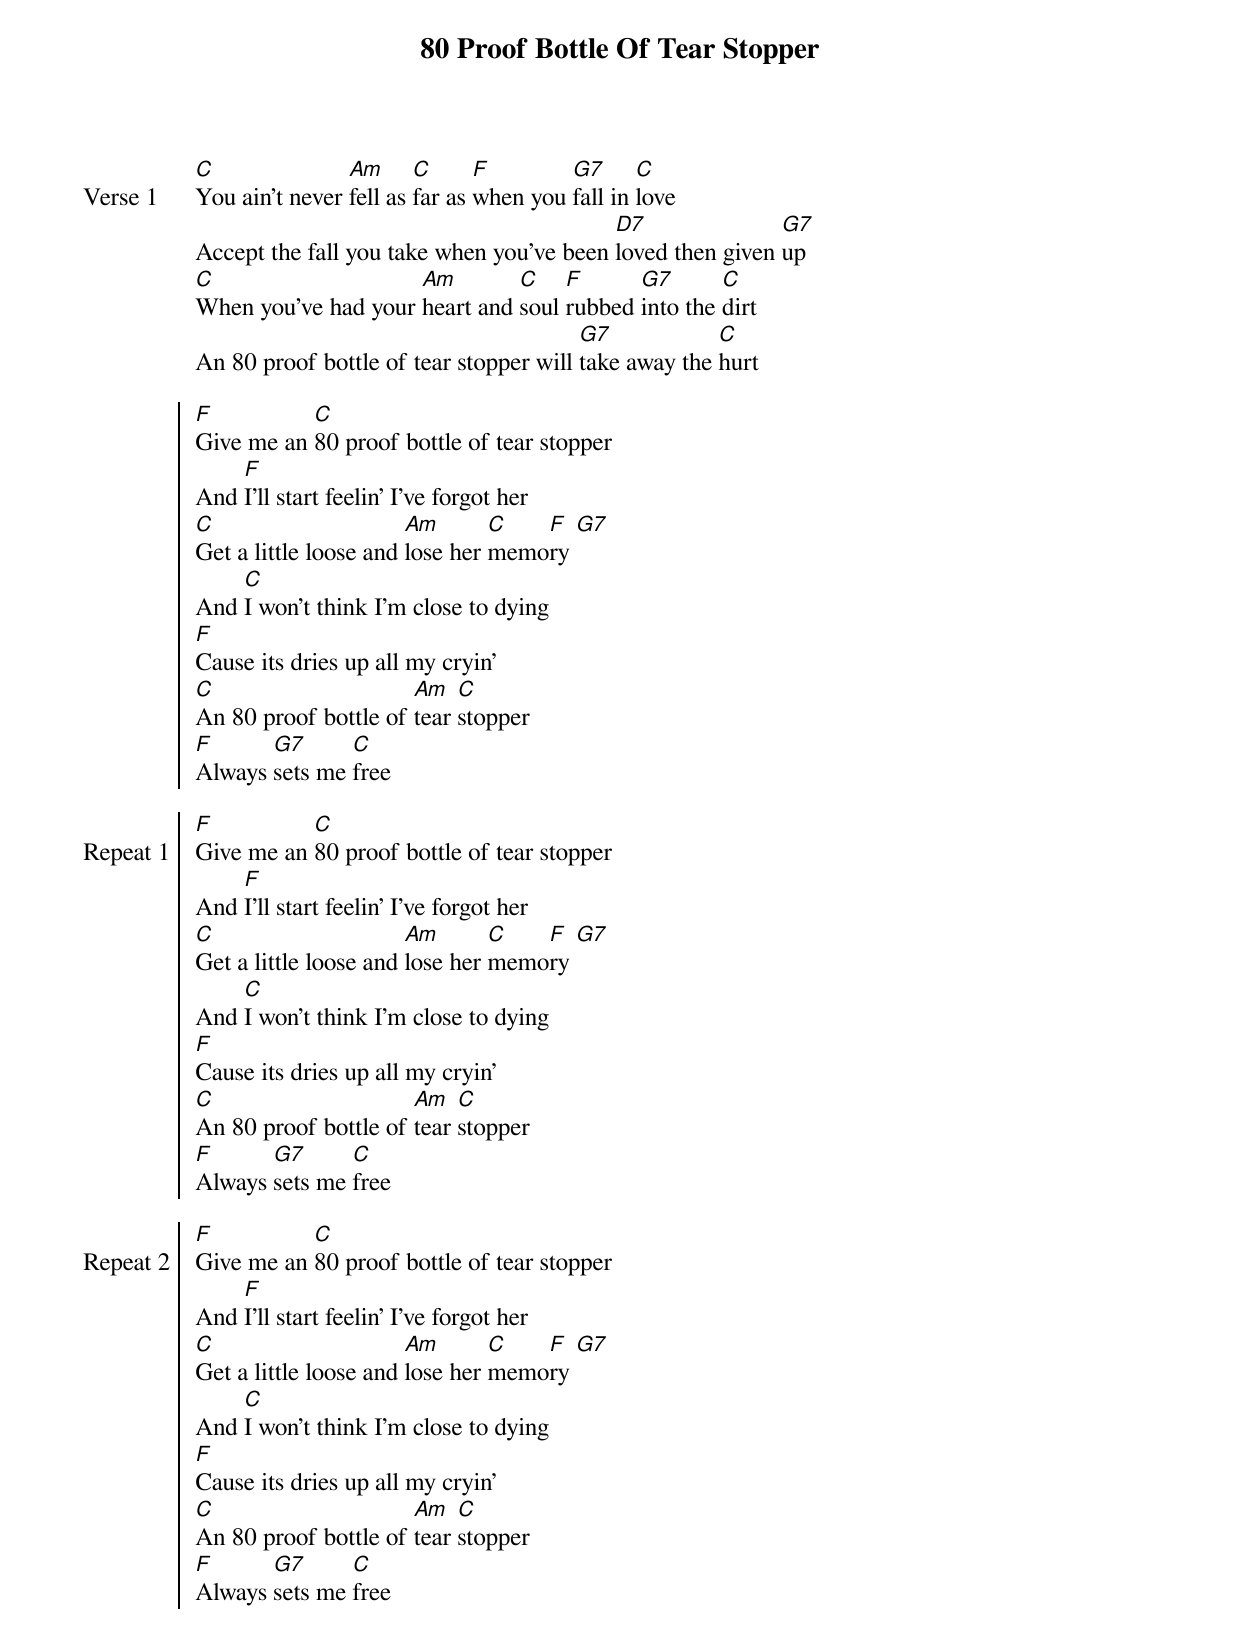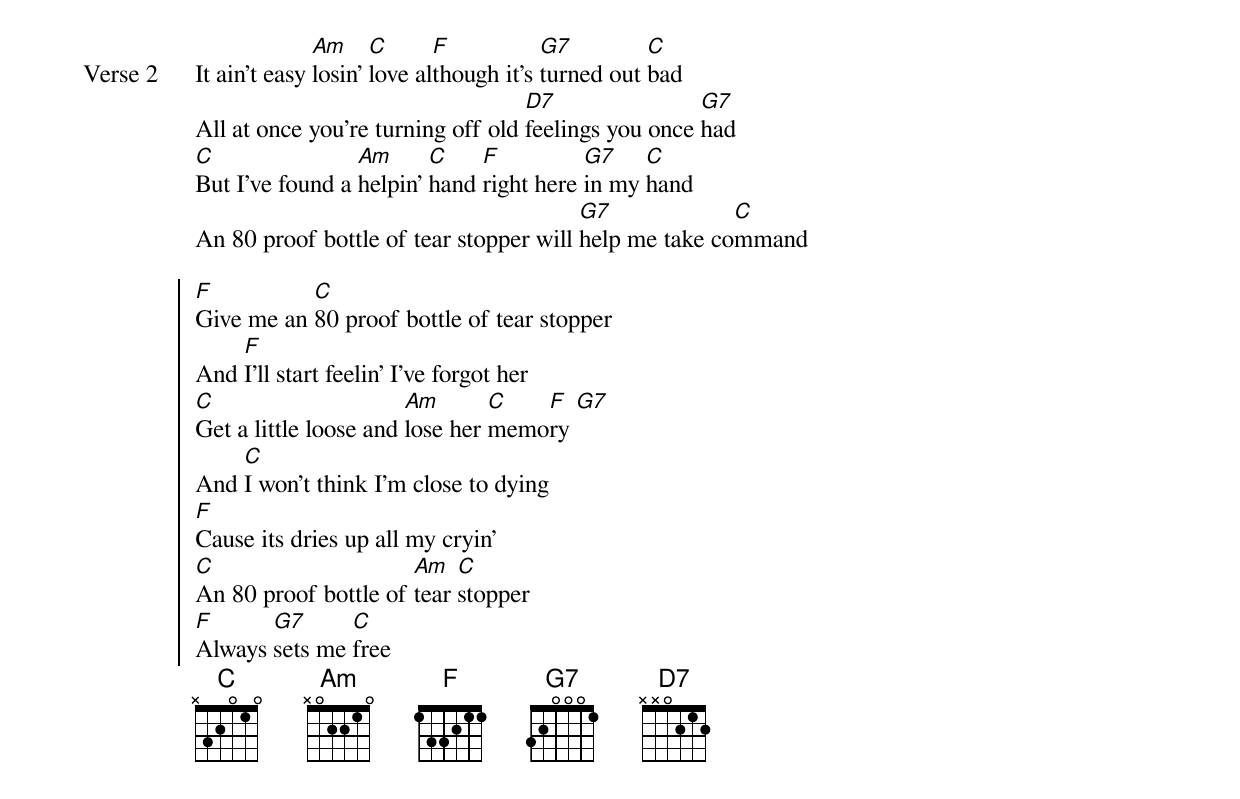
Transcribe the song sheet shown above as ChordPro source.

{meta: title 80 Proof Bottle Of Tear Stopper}
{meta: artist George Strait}
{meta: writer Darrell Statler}

{start_of_verse: Verse 1}
[C]You ain't never [Am]fell as [C]far as [F]when you [G7]fall in [C]love
Accept the fall you take when you've been [D7]loved then given [G7]up
[C]When you've had your [Am]heart and [C]soul [F]rubbed [G7]into the [C]dirt
An 80 proof bottle of tear stopper will [G7]take away the [C]hurt
{end_of_verse}

{start_of_chorus}
[F]Give me an [C]80 proof bottle of tear stopper
And [F]I'll start feelin' I've forgot her
[C]Get a little loose and [Am]lose her [C]memo[F]ry [G7]
And [C]I won't think I'm close to dying
[F]Cause its dries up all my cryin'
[C]An 80 proof bottle of [Am]tear [C]stopper
[F]Always [G7]sets me [C]free
{end_of_chorus}

{start_of_chorus: Repeat 1}
[F]Give me an [C]80 proof bottle of tear stopper
And [F]I'll start feelin' I've forgot her
[C]Get a little loose and [Am]lose her [C]memo[F]ry [G7]
And [C]I won't think I'm close to dying
[F]Cause its dries up all my cryin'
[C]An 80 proof bottle of [Am]tear [C]stopper
[F]Always [G7]sets me [C]free
{end_of_chorus}

{start_of_chorus: Repeat 2}
[F]Give me an [C]80 proof bottle of tear stopper
And [F]I'll start feelin' I've forgot her
[C]Get a little loose and [Am]lose her [C]memo[F]ry [G7]
And [C]I won't think I'm close to dying
[F]Cause its dries up all my cryin'
[C]An 80 proof bottle of [Am]tear [C]stopper
[F]Always [G7]sets me [C]free
{end_of_chorus}

{start_of_verse: Verse 2}
It ain't easy [Am]losin' [C]love al[F]though it's [G7]turned out [C]bad
All at once you're turning off old [D7]feelings you once [G7]had
[C]But I've found a [Am]helpin' [C]hand [F]right here [G7]in my [C]hand
An 80 proof bottle of tear stopper will [G7]help me take co[C]mmand
{end_of_verse}

{start_of_chorus}
[F]Give me an [C]80 proof bottle of tear stopper
And [F]I'll start feelin' I've forgot her
[C]Get a little loose and [Am]lose her [C]memo[F]ry [G7]
And [C]I won't think I'm close to dying
[F]Cause its dries up all my cryin'
[C]An 80 proof bottle of [Am]tear [C]stopper
[F]Always [G7]sets me [C]free
{end_of_chorus}
